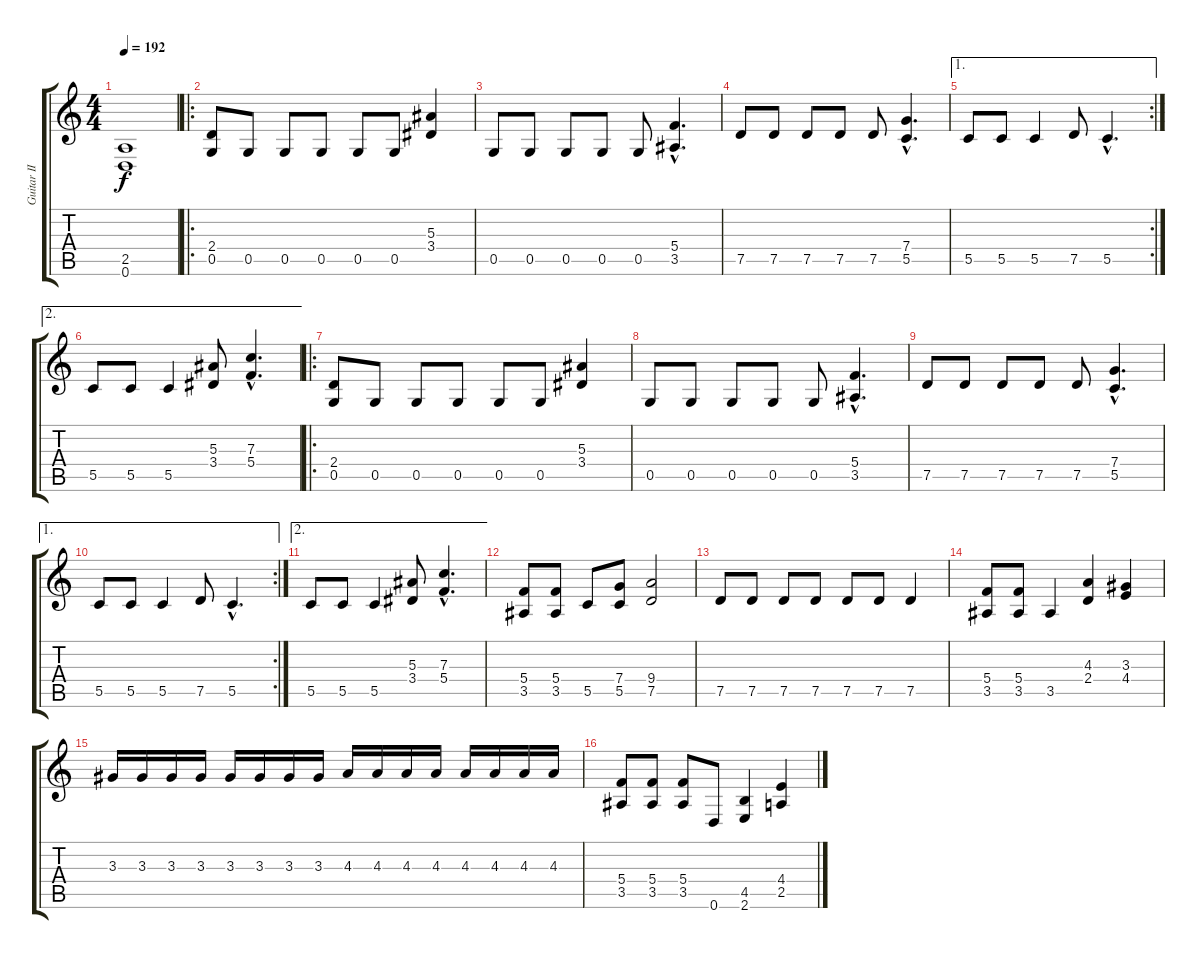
\track ("Guitar II" "Guitar II") {instrument distortionguitar}
\staff {score tabs}
\tuning (D4 A3 F3 C3 G2 D2) {hide}
\ts (4 4)
\tempo 192
\clef g2
\ks c
(2.5 0.6).1{dy f} |
\ro
(2.4 0.5).8 0.5.8 0.5.8 0.5.8 0.5.8 0.5.8 (5.3 3.4).4 |
0.5.8 0.5.8 0.5.8 0.5.8 0.5.8 (5.4{hac} 3.5{hac}).4{d} |
7.5.8 7.5.8 7.5.8 7.5.8 7.5.8 (7.4{hac} 5.5{hac}).4{d} |
\ae 1
\rc 2
5.5.8 5.5.8 5.5.4 7.5.8 5.5{hac}.4{d} |
\ae 2
5.5.8 5.5.8 5.5.4 (5.3 3.4).8 (7.3{hac} 5.4{hac}).4{d} |
\ro
(2.4 0.5).8 0.5.8 0.5.8 0.5.8 0.5.8 0.5.8 (5.3 3.4).4 |
0.5.8 0.5.8 0.5.8 0.5.8 0.5.8 (5.4{hac} 3.5{hac}).4{d} |
7.5.8 7.5.8 7.5.8 7.5.8 7.5.8 (7.4{hac} 5.5{hac}).4{d} |
\ae 1
\rc 2
5.5.8 5.5.8 5.5.4 7.5.8 5.5{hac}.4{d} |
\ae 2
5.5.8 5.5.8 5.5.4 (5.3 3.4).8 (7.3{hac} 5.4{hac}).4{d} |
(5.4 3.5).8{volume 12} (5.4 3.5).8 5.5.8 (7.4 5.5).8 (9.4 7.5).2 |
7.5.8 7.5.8 7.5.8 7.5.8 7.5.8 7.5.8 7.5.4 |
(5.4 3.5).8 (5.4 3.5).8 3.5.4 (4.3 2.4).4 (3.3 4.4).4 |
3.3.16 3.3.16 3.3.16 3.3.16 3.3.16 3.3.16 3.3.16 3.3.16 4.3.16 4.3.16 4.3.16 4.3.16 4.3.16 4.3.16 4.3.16 4.3.16 |
(5.4 3.5).8 (5.4 3.5).8 (5.4 3.5).8 0.6.8 (4.5 2.6).4 (4.4 2.5).4
